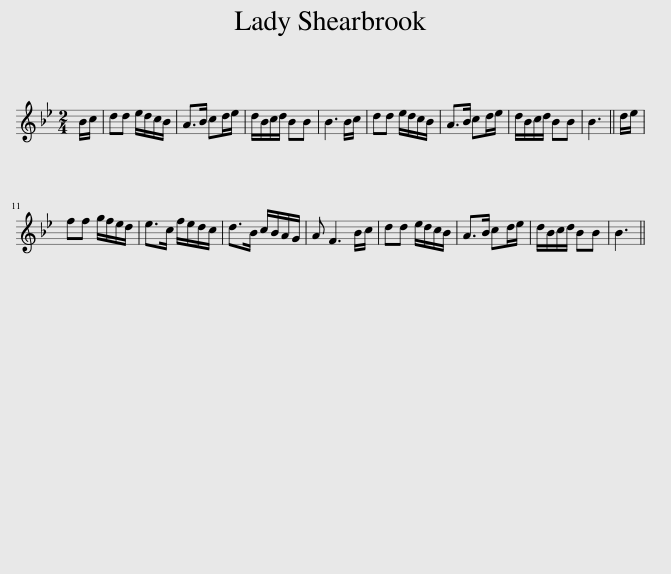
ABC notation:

X:1
L:1/8
M:2/4
I:linebreak $
K:Bb
V:1 treble
V:1
 B/c/ | dd e/d/c/B/ | A>B cd/e/ | d/B/c/d/ BB | B3 B/c/ | %5
 dd e/d/c/B/ | A>B cd/e/ | d/B/c/d/ BB | B3 || d/e/ |$ %10
 ff g/f/e/d/ | e>c f/e/d/c/ | d>B c/B/A/G/ | A F3 B/c/ | dd e/d/c/B/ | %15
 A>B cd/e/ | d/B/c/d/ BB | B3 || %18
